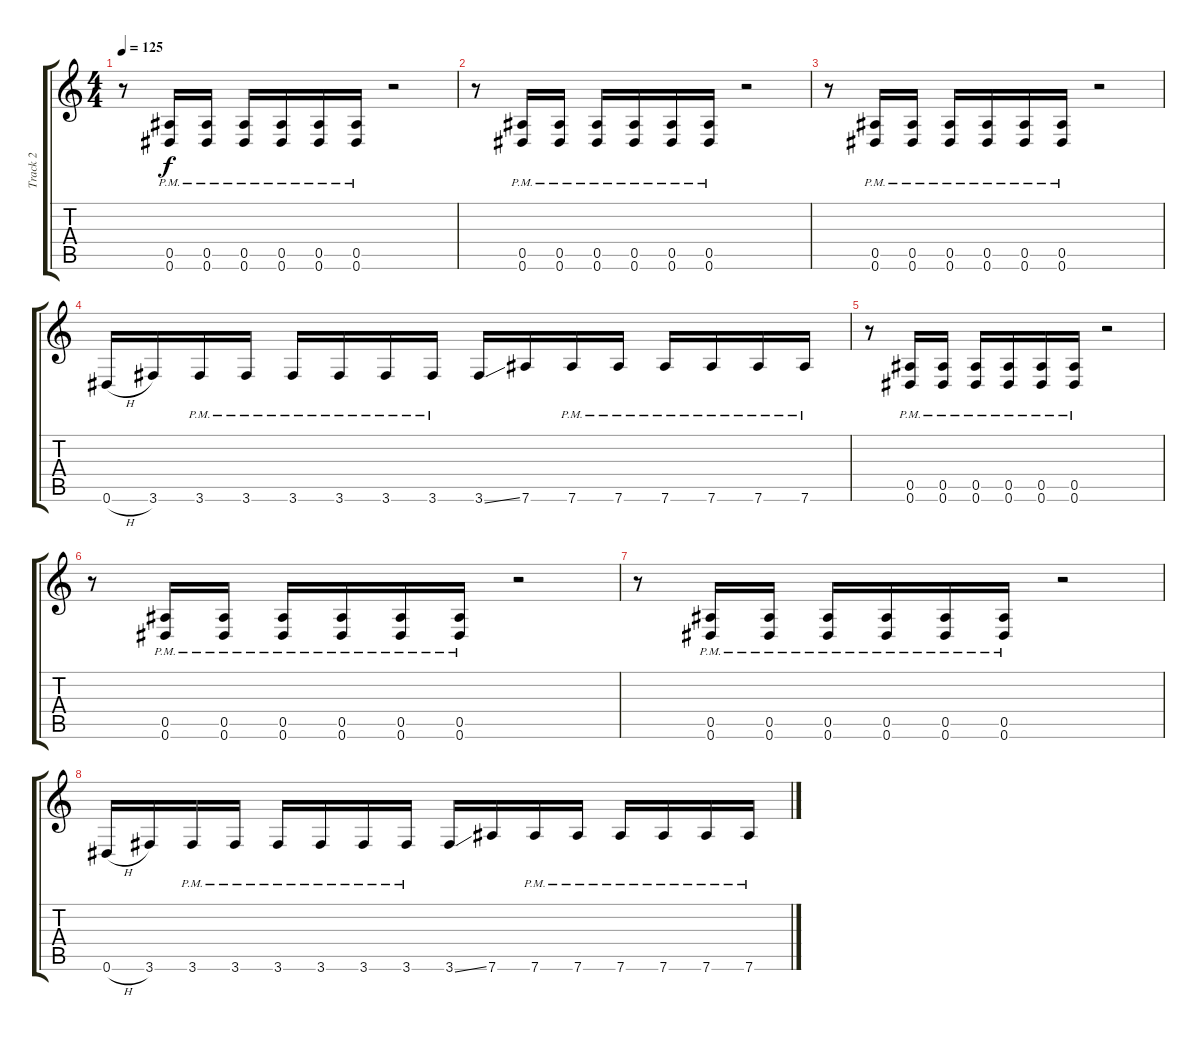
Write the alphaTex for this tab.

\track ("Track 2" "Track 2") {instrument distortionguitar}
\staff {score tabs}
\tuning (F4 C4 Ab3 Eb3 Bb2 Eb2) {hide}
\ts (4 4)
\tempo 125
\clef g2
\ks c
r.8{dy f} (0.5{pm} 0.6{pm}).16 (0.5{pm} 0.6{pm}).16 (0.5{pm} 0.6{pm}).16 (0.5{pm} 0.6{pm}).16 (0.5{pm} 0.6{pm}).16 (0.5{pm} 0.6{pm}).16 r.2 |
r.8 (0.5{pm} 0.6{pm}).16 (0.5{pm} 0.6{pm}).16 (0.5{pm} 0.6{pm}).16 (0.5{pm} 0.6{pm}).16 (0.5{pm} 0.6{pm}).16 (0.5{pm} 0.6{pm}).16 r.2 |
r.8 (0.5{pm} 0.6{pm}).16 (0.5{pm} 0.6{pm}).16 (0.5{pm} 0.6{pm}).16 (0.5{pm} 0.6{pm}).16 (0.5{pm} 0.6{pm}).16 (0.5{pm} 0.6{pm}).16 r.2 |
0.6{h}.16 3.6.16 3.6{pm}.16 3.6{pm}.16 3.6{pm}.16 3.6{pm}.16 3.6{pm}.16 3.6{pm}.16 3.6{ss}.16 7.6.16 7.6{pm}.16 7.6{pm}.16 7.6{pm}.16 7.6{pm}.16 7.6{pm}.16 7.6{pm}.16 |
r.8 (0.5{pm} 0.6{pm}).16 (0.5{pm} 0.6{pm}).16 (0.5{pm} 0.6{pm}).16 (0.5{pm} 0.6{pm}).16 (0.5{pm} 0.6{pm}).16 (0.5{pm} 0.6{pm}).16 r.2 |
r.8 (0.5{pm} 0.6{pm}).16 (0.5{pm} 0.6{pm}).16 (0.5{pm} 0.6{pm}).16 (0.5{pm} 0.6{pm}).16 (0.5{pm} 0.6{pm}).16 (0.5{pm} 0.6{pm}).16 r.2 |
r.8 (0.5{pm} 0.6{pm}).16 (0.5{pm} 0.6{pm}).16 (0.5{pm} 0.6{pm}).16 (0.5{pm} 0.6{pm}).16 (0.5{pm} 0.6{pm}).16 (0.5{pm} 0.6{pm}).16 r.2 |
0.6{h}.16 3.6.16 3.6{pm}.16 3.6{pm}.16 3.6{pm}.16 3.6{pm}.16 3.6{pm}.16 3.6{pm}.16 3.6{ss}.16 7.6.16 7.6{pm}.16 7.6{pm}.16 7.6{pm}.16 7.6{pm}.16 7.6{pm}.16 7.6{pm}.16
